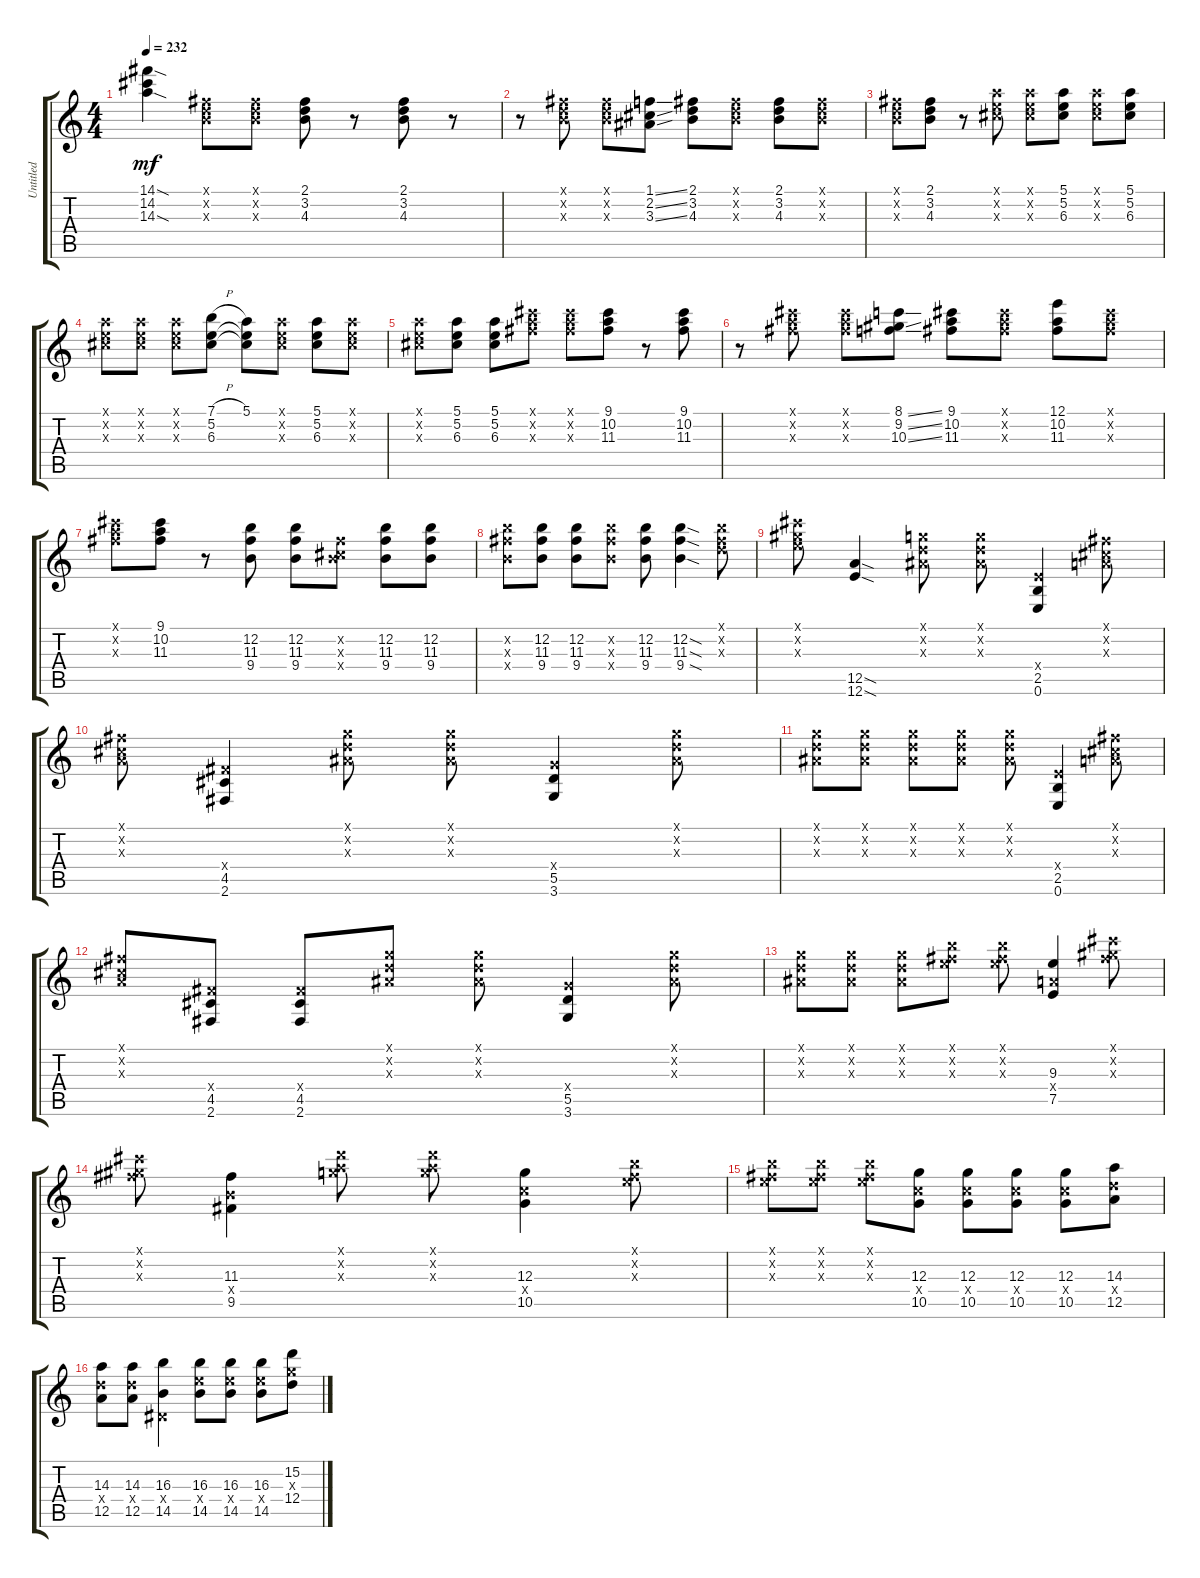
\track ("Untitled" "Untitled") {instrument distortionguitar}
\staff {score tabs}
\tuning (E4 B3 G3 D3 A2 E2) {hide}
\ts (4 4)
\tempo 232
\clef g2
\ks c
(14.1{sod t} 14.2{t} 14.3{sod t}).4{dy mf} (2.1{x} 3.2{x} 4.3{x}).8 (2.1{x} 3.2{x} 4.3{x}).8 (2.1 3.2 4.3).8 r.8 (2.1 3.2 4.3).8 r.8 |
r.8 (2.1{x} 3.2{x} 4.3{x}).8 (2.1{x} 3.2{x} 4.3{x}).8 (1.1{ss} 2.2{ss} 3.3{ss}).8 (2.1 3.2 4.3).8 (2.1{x} 3.2{x} 4.3{x}).8 (2.1 3.2 4.3).8 (2.1{x} 3.2{x} 4.3{x}).8 |
(2.1{x} 3.2{x} 4.3{x}).8 (2.1 3.2 4.3).8 r.8 (5.1{x} 5.2{x} 6.3{x}).8 (5.1{x} 5.2{x} 6.3{x}).8 (5.1 5.2 6.3).8 (5.1{x} 5.2{x} 6.3{x}).8 (5.1 5.2 6.3).8 |
(5.1{x} 5.2{x} 6.3{x}).8 (5.1{x} 5.2{x} 6.3{x}).8 (5.1{x} 5.2{x} 6.3{x}).8 (7.1{h} 5.2 6.3).8 (5.1 5.2{t} 6.3{t}).8 (5.1{x} 5.2{x} 6.3{x}).8 (5.1 5.2 6.3).8 (5.1{x} 5.2{x} 6.3{x}).8 |
(5.1{x} 5.2{x} 6.3{x}).8 (5.1 5.2 6.3).8 (5.1 5.2 6.3).8 (9.1{x} 10.2{x} 11.3{x}).8 (9.1{x} 10.2{x} 11.3{x}).8 (9.1 10.2 11.3).8 r.8 (9.1 10.2 11.3).8 |
r.8 (9.1{x} 10.2{x} 11.3{x}).8 (9.1{x} 10.2{x} 11.3{x}).8 (8.1{ss} 9.2{ss} 10.3{ss}).8 (9.1 10.2 11.3).8 (9.1{x} 10.2{x} 11.3{x}).8 (12.1 10.2 11.3).8 (9.1{x} 10.2{x} 11.3{x}).8 |
(9.1{x} 10.2{x} 11.3{x}).8 (9.1 10.2 11.3).8 r.8 (12.2 11.3 9.4).8 (12.2 11.3 9.4).8 (2.2{x} 11.3{x} 9.4{x}).8 (12.2 11.3 9.4).8 (12.2 11.3 9.4).8 |
(12.2{x} 11.3{x} 9.4{x}).8 (12.2 11.3 9.4).8 (12.2 11.3 9.4).8 (12.2{x} 11.3{x} 9.4{x}).8 (12.2 11.3 9.4).8 (12.2{sod} 11.3{sod} 9.4{sod}).4 (7.1{x} 7.2{x} 7.3{x}).8 |
(9.1{x} 9.2{x} 9.3{x}).8 (12.5{sod} 12.6{sod}).4 (3.1{x} 3.2{x} 3.3{x}).8 (3.1{x} 3.2{x} 3.3{x}).8 (2.4{x} 2.5 0.6).4 (2.1{x} 2.2{x} 2.3{x}).8 |
(2.1{x} 2.2{x} 2.3{x}).8 (4.4{x} 4.5 2.6).4 (3.1{x} 3.2{x} 3.3{x}).8 (3.1{x} 3.2{x} 3.3{x}).8 (5.4{x} 5.5 3.6).4 (3.1{x} 3.2{x} 3.3{x}).8 |
(3.1{x} 3.2{x} 3.3{x}).8 (3.1{x} 3.2{x} 3.3{x}).8 (3.1{x} 3.2{x} 3.3{x}).8 (3.1{x} 3.2{x} 3.3{x}).8 (3.1{x} 3.2{x} 3.3{x}).8 (2.4{x} 2.5 0.6).4 (2.1{x} 2.2{x} 2.3{x}).8 |
(2.1{x} 2.2{x} 2.3{x}).8 (4.4{x} 4.5 2.6).8 (4.4{x} 4.5 2.6).8 (3.1{x} 3.2{x} 3.3{x}).8 (3.1{x} 3.2{x} 3.3{x}).8 (5.4{x} 5.5 3.6).4 (3.1{x} 3.2{x} 3.3{x}).8 |
(3.1{x} 3.2{x} 3.3{x}).8 (3.1{x} 3.2{x} 3.3{x}).8 (3.1{x} 3.2{x} 3.3{x}).8 (7.1{x} 7.2{x} 9.3{x}).8 (7.1{x} 7.2{x} 9.3{x}).8 (9.3 7.4{x} 7.5).4 (9.1{x} 9.2{x} 11.3{x}).8 |
(9.1{x} 9.2{x} 11.3{x}).8 (11.3 9.4{x} 9.5).4 (10.1{x} 10.2{x} 12.3{x}).8 (10.1{x} 10.2{x} 12.3{x}).8 (12.3 10.4{x} 10.5).4 (7.1{x} 7.2{x} 9.3{x}).8 |
(7.1{x} 7.2{x} 9.3{x}).8 (7.1{x} 7.2{x} 9.3{x}).8 (7.1{x} 7.2{x} 9.3{x}).8 (12.3 10.4{x} 10.5).8 (12.3 10.4{x} 10.5).8 (12.3 10.4{x} 10.5).8 (12.3 10.4{x} 10.5).8 (14.3 12.4{x} 12.5).8 |
(14.3 12.4{x} 12.5).8 (14.3 12.4{x} 12.5).8 (16.3 1.4{x} 14.5).4 (16.3 14.4{x} 14.5).8 (16.3 14.4{x} 14.5).8 (16.3 14.4{x} 14.5).8 (15.2 12.3{x} 12.4).8
